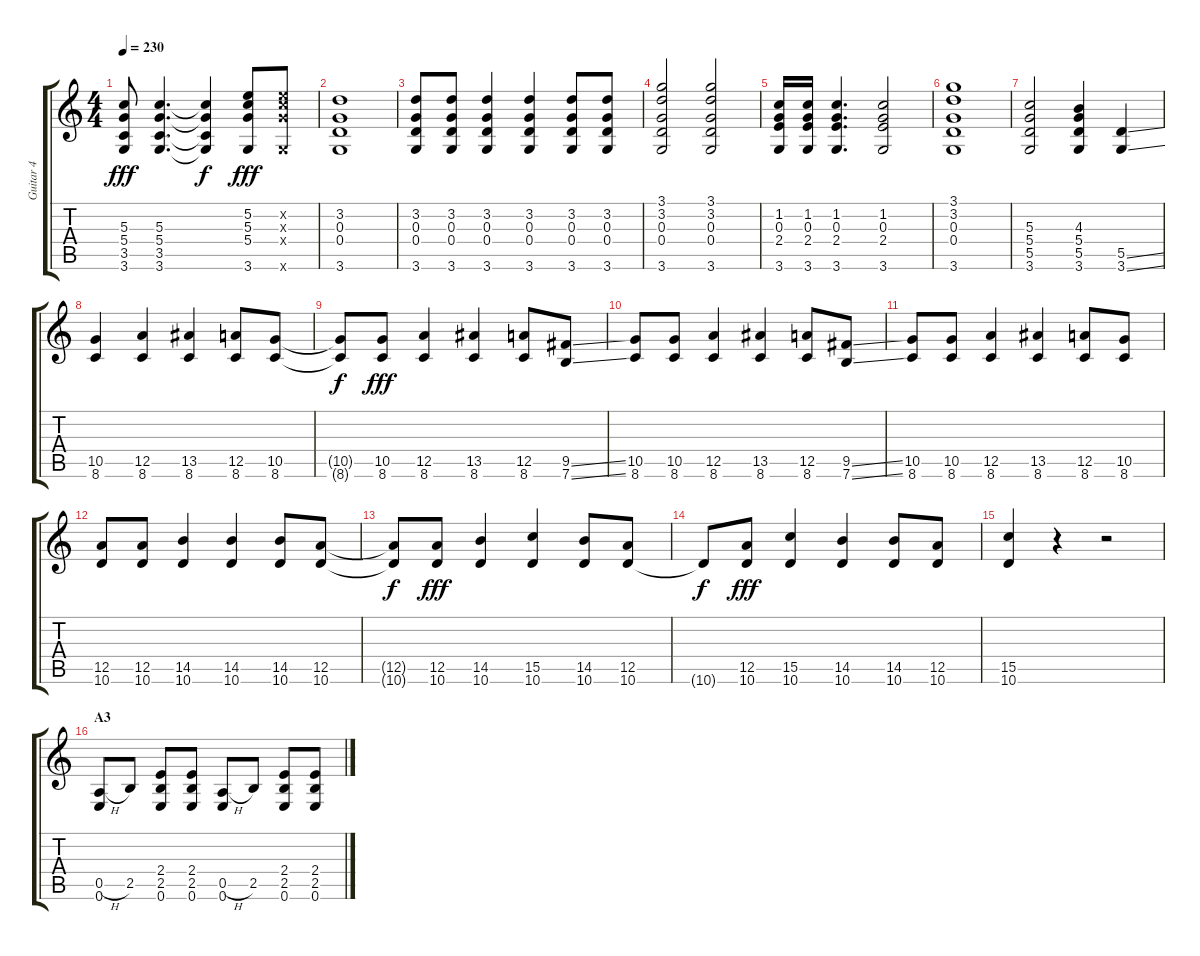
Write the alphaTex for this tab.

\track ("Guitar 4" "Guitar 4") {instrument distortionguitar}
\staff {score tabs}
\tuning (E4 B3 G3 D3 A2 E2) {hide}
\ts (4 4)
\tempo 230
\clef g2
\ks c
(5.3 5.4 3.5 3.6).8{dy fff} (5.3 5.4 3.5 3.6).4{d} (5.3{t} 5.4{t} 3.5{t} 3.6{t}).4{dy f} (5.2 5.3 5.4 3.6).8{dy fff} (5.2{x} 5.3{x} 5.4{x} 3.6{x}).8 |
(3.2 0.3 0.4 3.6).1 |
(3.2 0.3 0.4 3.6).8 (3.2 0.3 0.4 3.6).8 (3.2 0.3 0.4 3.6).4 (3.2 0.3 0.4 3.6).4 (3.2 0.3 0.4 3.6).8 (3.2 0.3 0.4 3.6).8 |
(3.1 3.2 0.3 0.4 3.6).2 (3.1 3.2 0.3 0.4 3.6).2 |
(1.2 0.3 2.4 3.6).16 (1.2 0.3 2.4 3.6).16 (1.2 0.3 2.4 3.6).4{d} (1.2 0.3 2.4 3.6).2 |
(3.1 3.2 0.3 0.4 3.6).1 |
(5.3 5.4 5.5 3.6).2 (4.3 5.4 5.5 3.6).4 (5.5{ss} 3.6{ss}).4 |
(10.5 8.6).4 (12.5 8.6).4 (13.5 8.6).4 (12.5 8.6).8 (10.5 8.6).8 |
(10.5{t} 8.6{t}).8{dy f} (10.5 8.6).8{dy fff} (12.5 8.6).4 (13.5 8.6).4 (12.5 8.6).8 (9.5{ss} 7.6{ss}).8 |
(10.5 8.6).8 (10.5 8.6).8 (12.5 8.6).4 (13.5 8.6).4 (12.5 8.6).8 (9.5{ss} 7.6{ss}).8 |
(10.5 8.6).8 (10.5 8.6).8 (12.5 8.6).4 (13.5 8.6).4 (12.5 8.6).8 (10.5 8.6).8 |
(12.5 10.6).8 (12.5 10.6).8 (14.5 10.6).4 (14.5 10.6).4 (14.5 10.6).8 (12.5 10.6).8 |
(12.5{t} 10.6{t}).8{dy f} (12.5 10.6).8{dy fff} (14.5 10.6).4 (15.5 10.6).4 (14.5 10.6).8 (12.5 10.6).8 |
10.6{t}.8{dy f} (12.5 10.6).8{dy fff} (15.5 10.6).4 (14.5 10.6).4 (14.5 10.6).8 (12.5 10.6).8 |
(15.5 10.6).4 r.4 r.2 |
\section ("" "A3")
(0.5{h} 0.6).8 2.5.8 (2.4 2.5 0.6).8 (2.4 2.5 0.6).8 (0.5{h} 0.6).8 2.5.8 (2.4 2.5 0.6).8 (2.4 2.5 0.6).8
